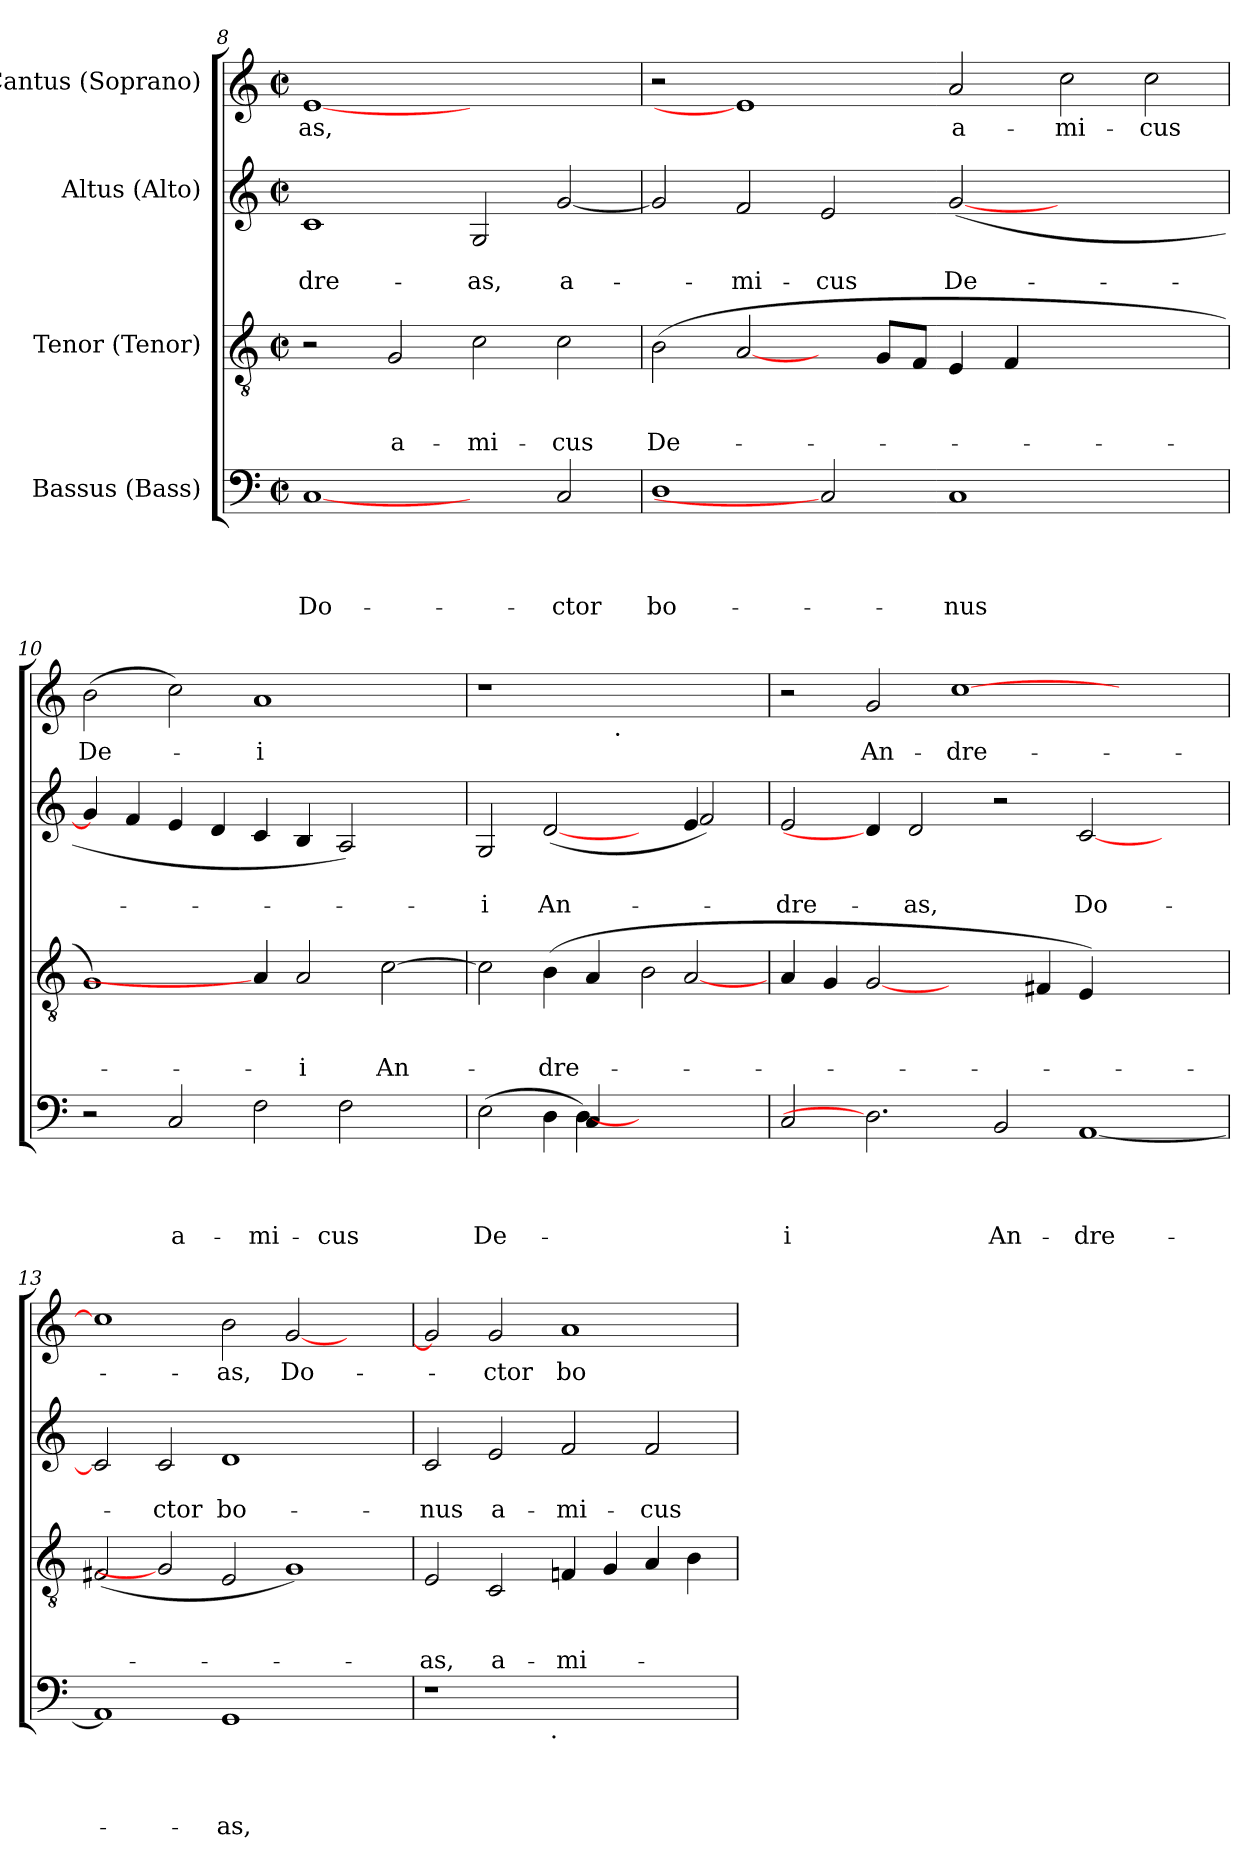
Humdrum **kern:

**kern	**text	**text	**text	**text	**kern	**text	**text	**text	**kern	**text	**text	**kern	**text
*part4	*part4	*part4	*part4	*part4	*part3	*part3	*part3	*part3	*part2	*part2	*part2	*part1	*part1
*staff4	*staff4	*staff4	*staff4	*staff4	*staff3	*staff3	*staff3	*staff3	*staff2	*staff2	*staff2	*staff1	*staff1
*I"Bassus (Bass)	*	*	*	*	*I"Tenor (Tenor)	*	*	*	*I"Altus (Alto)	*	*	*I"Cantus (Soprano)	*
*clefF4	*	*	*	*	*clefGv2	*	*	*	*clefG2	*	*	*clefG2	*
*k[]	*	*	*	*	*k[]	*	*	*	*k[]	*	*	*k[]	*
*C:	*	*	*	*	*C:	*	*	*	*C:	*	*	*C:	*
*M2/2	*	*	*	*	*M2/2	*	*	*	*M2/2	*	*	*M2/2	*
*met(c|)	*	*	*	*	*met(c|)	*	*	*	*met(c|)	*	*	*met(c|)	*
=8	=8	=8	=8	=8	=8	=8	=8	=8	=8	=8	=8	=8	=8
!	!	!	!	!LO:LY:b	!	!	!	!	!	!	!LO:LY:b	!	!LO:LY:b
[1C	.	.	.	Do-	2r	.	.	.	1c	.	-dre-	[1e	-as,
!	!	!	!	!	!	!	!	!LO:LY:b	!	!	!	!	!
.	.	.	.	.	2G/	.	.	a-	.	.	.	.	.
!	!	!	!	!	!	!	!	!LO:LY:b	!	!	!LO:LY:b	!	!
2ryy	.	.	.	.	2c\	.	.	-mi-	2G/	.	-as,	1ryy	.
!	!	!	!	!LO:LY:b	!	!	!	!LO:LY:b:rj	!	!	!LO:LY:b	!	!
2C/	.	.	.	-ctor	2c\	.	.	-cus	[<2g/	.	a-	.	.
=9	=9	=9	=9	=9	=9	=9	=9	=9	=9	=9	=9	=9	=9
!	!	!	!	!LO:LY:b	!	!	!	!LO:LY:b	!	!	!	!	!
1D	.	.	.	bo-	(>2B\	.	.	De-	2g/]	.	.	2r	.
!	!	!	!	!	!	!	!	!	!	!	!LO:LY:b	!	!
.	.	.	.	.	[2A/	.	.	.	2f/	.	-mi-	1e]	.
!	!	!	!	!	!	!	!	!	!	!	!LO:LY:b:rj	!	!
2C]	.	.	.	.	4ryy	.	.	.	2e/	.	-cus	.	.
.	.	.	.	.	8G/L	.	.	.	.	.	.	.	.
.	.	.	.	.	8F/J	.	.	.	.	.	.	.	.
!	!	!	!	!LO:LY:b	!	!	!	!	!	!	!LO:LY:b	!	!LO:LY:b
1C	.	.	.	-nus	4E/	.	.	.	(<[<2g/	.	De-	2a/	a-
.	.	.	.	.	4F/	.	.	.	.	.	.	.	.
!	!	!	!	!	!	!	!	!	!	!	!	!	!LO:LY:b
.	.	.	.	.	1ryy	.	.	.	1ryy	.	.	2cc\	-mi-
!	!	!	!	!	!	!	!	!	!	!	!	!	!LO:LY:b
2ryy	.	.	.	.	.	.	.	.	.	.	.	2cc\	-cus
=10	=10	=10	=10	=10	=10	=10	=10	=10	=10	=10	=10	=10	=10
!	!	!	!	!	!	!	!	!	!	!	!	!	!LO:LY:b
2r	.	.	.	.	1G)	.	.	.	4g/]	.	.	(>2b\	De-
.	.	.	.	.	.	.	.	.	4f/	.	.	.	.
!	!	!	!	!LO:LY:b	!	!	!	!	!	!	!	!	!
2C/	.	.	.	a-	.	.	.	.	4e/	.	.	2cc\)	.
.	.	.	.	.	.	.	.	.	4d/	.	.	.	.
!	!	!	!	!LO:LY:b	!	!	!	!	!	!	!	!	!LO:LY:b:rj
2F\	.	.	.	-mi-	4A/]	.	.	.	4c/	.	.	1a	-i
!	!	!	!	!	!	!	!	!LO:LY:b	!	!	!	!	!
.	.	.	.	.	2A/	.	.	-i	4B/	.	.	.	.
!	!	!	!	!LO:LY:b	!	!	!	!	!	!	!	!	!
2F\	.	.	.	-cus	.	.	.	.	2A/)	.	.	.	.
!	!	!	!	!	!	!	!	!LO:LY:b	!	!	!	!	!
.	.	.	.	.	[>2c\	.	.	An-	.	.	.	.	.
4ryy	.	.	.	.	.	.	.	.	4ryy	.	.	4ryy	.
=11	=11	=11	=11	=11	=11	=11	=11	=11	=11	=11	=11	=11	=11
*^	*	*	*	*	*	*	*	*	*	*	*	*	*
!	!	!	!	!	!LO:LY:b	!	!	!	!	!	!	!LO:LY:b	!	!
*	*	*	*	*	*	*^	*	*	*	*^	*	*	*^	*
2.ryy	(>2E\	.	.	.	De-	2c\]	1ryy	.	.	.	2G/	1ryy	.	-i	1r	2..ryy	.
!	!	!	!	!	!	!	!	!	!	!LO:LY:b	!	!	!	!LO:LY:b	!	!	!
.	4D\	.	.	.	.	(>4B\	.	.	.	-dre-	(<[2d/	.	.	An-	.	.	.
4C/	[4D)	.	.	.	.	4A/	.	.	.	.	.	.	.	.	.	.	.
!	!	!	!	!	!	!	!	!	!	!	!	!	!	!	!	!LO:TX:b:t=.	!
.	.	.	.	.	.	.	.	.	.	.	.	.	.	.	.	2..ryy	.
2.ryy	2.ryy	.	.	.	.	2B\	4ryy	.	.	.	4ryy	4ryy	.	.	2.ryy	.	.
.	.	.	.	.	.	.	[<2A/	.	.	.	4e/	2f/)	.	.	.	.	.
.	.	.	.	.	.	4ryy	.	.	.	.	4ryy	.	.	.	.	.	.
*v	*v	*	*	*	*	*	*	*	*	*	*v	*v	*	*	*	*	*
*	*	*	*	*	*v	*v	*	*	*	*	*	*	*	*	*
=12	=12	=12	=12	=12	=12	=12	=12	=12	=12	=12	=12	=12	=12	=12
!	!	!	!	!LO:LY:b	!	!	!	!	!	!	!LO:LY:b	!	!	!
*	*	*	*	*	*	*	*	*	*	*	*	*v	*v	*
2C/	.	.	.	-i	4A/	.	.	.	2e/	.	-dre-	2r	.
.	.	.	.	.	4G/	.	.	.	.	.	.	.	.
!	!	!	!	!	!	!	!	!	!	!	!	!	!LO:LY:b
2.D]	.	.	.	.	[2G	.	.	.	4d/]	.	.	2g/	An-
!	!	!	!	!	!	!	!	!	!	!	!LO:LY:b	!	!
.	.	.	.	.	.	.	.	.	2d/	.	-as,	.	.
!	!	!	!	!	!	!	!	!	!	!	!	!	!LO:LY:b
.	.	.	.	.	2ryy	.	.	.	.	.	.	[<1cc	-dre-
!	!	!	!	!LO:LY:b	!	!	!	!	!	!	!	!	!
2BB/	.	.	.	An-	.	.	.	.	2r	.	.	.	.
.	.	.	.	.	4F#X/	.	.	.	.	.	.	.	.
!	!	!	!	!LO:LY:b	!	!	!	!	!	!	!LO:LY:b	!	!
[<1AA	.	.	.	-dre-	4E/)	.	.	.	[<2c/	.	Do-	.	.
.	.	.	.	.	2.ryy	.	.	.	.	.	.	2.ryy	.
.	.	.	.	.	.	.	.	.	2ryy	.	.	.	.
!!LO:LB:g=z
=13	=13	=13	=13	=13	=13	=13	=13	=13	=13	=13	=13	=13	=13
1AA]	.	.	.	.	(2F#X/	.	.	.	2c/]	.	.	1cc]	.
!	!	!	!	!	!	!	!	!	!	!	!LO:LY:b	!	!
.	.	.	.	.	2G]	.	.	.	2c/	.	-ctor	.	.
!	!	!	!	!LO:LY:b	!	!	!	!	!	!	!LO:LY:b	!	!LO:LY:b
1GG	.	.	.	-as,	2E/	.	.	.	1d	.	bo-	2b\	-as,
!	!	!	!	!	!	!	!	!	!	!	!	!	!LO:LY:b
.	.	.	.	.	1G)	.	.	.	.	.	.	[<2g/	Do-
2ryy	.	.	.	.	.	.	.	.	2ryy	.	.	2ryy	.
=14	=14	=14	=14	=14	=14	=14	=14	=14	=14	=14	=14	=14	=14
!	!	!	!	!	!	!	!	!LO:LY:b	!	!	!LO:LY:b	!	!
*^	*	*	*	*	*	*	*	*	*	*	*	*	*
1r	2ryy	.	.	.	.	2E/	.	.	-as,	2c/	.	-nus	2g/]	.
!	!	!	!	!	!	!	!	!	!LO:LY:b	!	!	!LO:LY:b	!	!LO:LY:b
.	4...ryy	.	.	.	.	2C/	.	.	a-	2e/	.	a-	2g/	-ctor
!	!LO:TX:b:t=.	!	!	!	!	!	!	!	!	!	!	!	!	!
.	1ryy	.	.	.	.	.	.	.	.	.	.	.	.	.
!	!	!	!	!	!	!	!	!	!LO:LY:b	!	!	!LO:LY:b	!	!LO:LY:b
1ryy	.	.	.	.	.	4Fn/	.	.	-mi-	2f/	.	-mi-	1a	bo-
.	.	.	.	.	.	4G/	.	.	.	.	.	.	.	.
!	!	!	!	!	!	!	!	!	!	!	!	!LO:LY:b	!	!
.	.	.	.	.	.	4A/	.	.	.	2f/	.	-cus	.	.
.	.	.	.	.	.	4B\	.	.	.	.	.	.	.	.
.	32ryy	.	.	.	.	.	.	.	.	.	.	.	.	.
*v	*v	*	*	*	*	*	*	*	*	*	*	*	*	*
=	=	=	=	=	=	=	=	=	=	=	=	=	=
*-	*-	*-	*-	*-	*-	*-	*-	*-	*-	*-	*-	*-	*-
